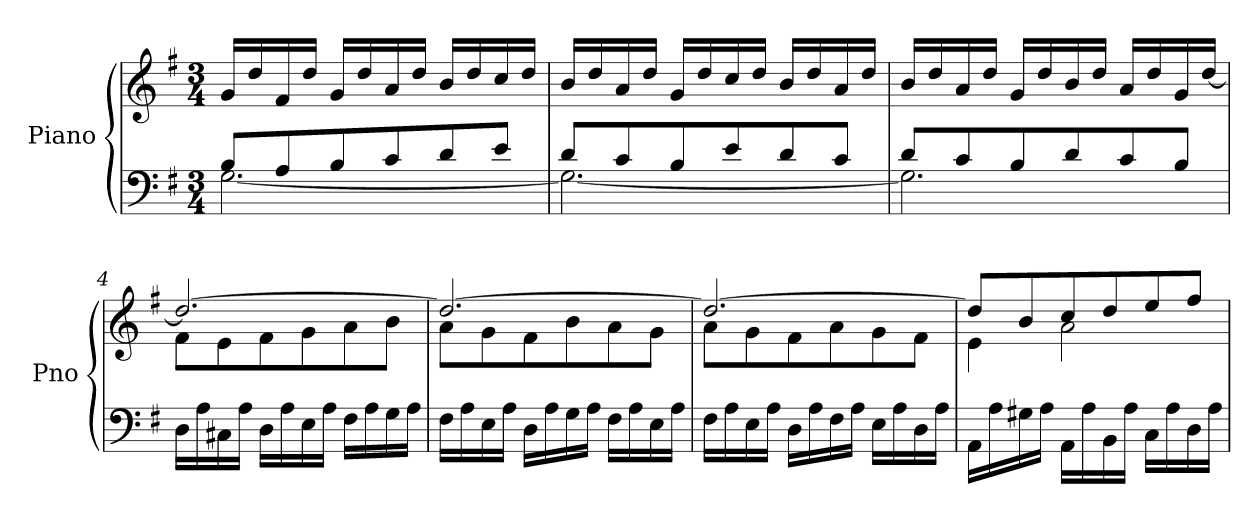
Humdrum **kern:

**kern	**kern
*part1	*part1
*staff2	*staff1
*I"Piano	*
*I'Pno	*
*clefF4	*clefG2
*k[f#]	*k[f#]
*M3/4	*M3/4
*MM108	*MM108
=1	=1
*^	*
8B/L	[2.G\	16g/LL
.	.	16dd/
8A/	.	16f#/
.	.	16dd/JJ
8B/	.	16g/LL
.	.	16dd/
8c/	.	16a/
.	.	16dd/JJ
8d/	.	16b/LL
.	.	16dd/
8e/J	.	16cc/
.	.	16dd/JJ
=2	=2	=2
8d/L	2.G\_	16b/LL
.	.	16dd/
8c/	.	16a/
.	.	16dd/JJ
8B/	.	16g/LL
.	.	16dd/
8e/	.	16cc/
.	.	16dd/JJ
8d/	.	16b/LL
.	.	16dd/
8c/J	.	16a/
.	.	16dd/JJ
=3	=3	=3
8d/L	2.G\]	16b/LL
.	.	16dd/
8c/	.	16a/
.	.	16dd/JJ
8B/	.	16g/LL
.	.	16dd/
8d/	.	16b/
.	.	16dd/JJ
8c/	.	16a/LL
.	.	16dd/
8B/J	.	16g/
.	.	[16dd/JJ
*v	*v	*
=4	=4
*	*^
16D\LL	2.dd/_	8f#\L
16A\	.	.
16C#X\	.	8e\
16A\JJ	.	.
16D\LL	.	8f#\
16A\	.	.
16E\	.	8g\
16A\JJ	.	.
16F#\LL	.	8a\
16A\	.	.
16G\	.	8b\J
16A\JJ	.	.
!!LO:LB:g=z	!!
=5	=5	=5
16F#\LL	2.dd/_	8a\L
16A\	.	.
16E\	.	8g\
16A\JJ	.	.
16D\LL	.	8f#\
16A\	.	.
16G\	.	8b\
16A\JJ	.	.
16F#\LL	.	8a\
16A\	.	.
16E\	.	8g\J
16A\JJ	.	.
=6	=6	=6
16F#\LL	2.dd/_	8a\L
16A\	.	.
16E\	.	8g\
16A\JJ	.	.
16D\LL	.	8f#\
16A\	.	.
16F#\	.	8a\
16A\JJ	.	.
16E\LL	.	8g\
16A\	.	.
16D\	.	8f#\J
16A\JJ	.	.
=7	=7	=7
16AA\LL	8dd/L]	4e\
16A\	.	.
16G#X\	8b/	.
16A\JJ	.	.
16AA\LL	8cc/	2a\
16A\	.	.
16BB\	8dd/	.
16A\JJ	.	.
16C\LL	8ee/	.
16A\	.	.
16D\	8ff#/J	.
16A\JJ	.	.
*	*v	*v
=	=
*-	*-
